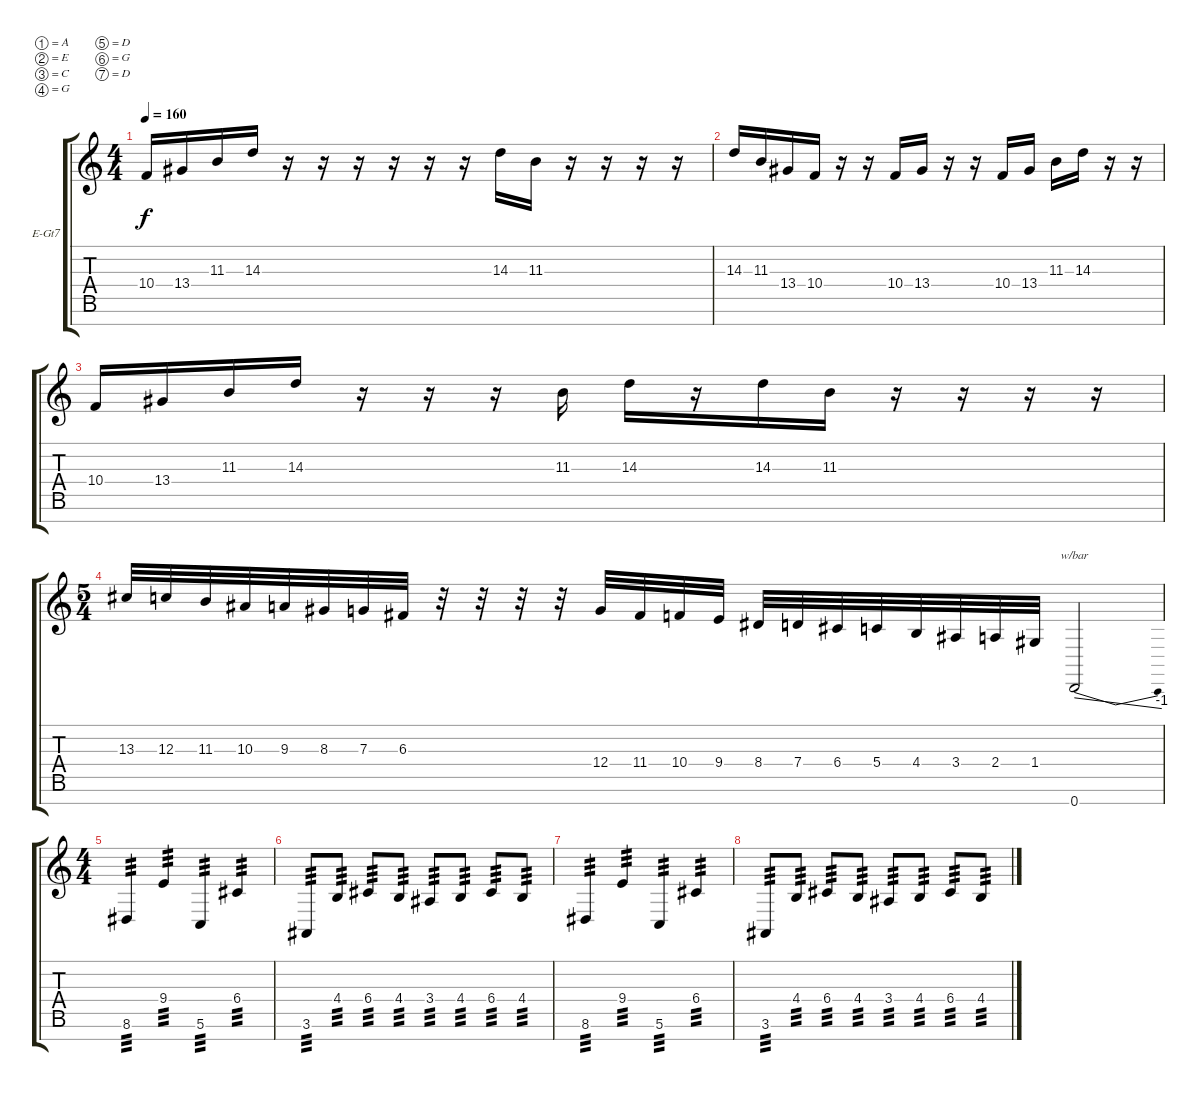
\defaultSystemsLayout 4
\bracketExtendMode groupsimilarinstruments
\firstSystemTrackNameOrientation horizontal
\otherSystemsTrackNameOrientation horizontal
\track ("Electric Guitar" "E-Gt7") {instrument distortionguitar}
\staff {score tabs}
\tuning (A3 E3 C3 G2 D2 G1 D1)
\ts (4 4)
\tempo 160
\clef g2
\ks c
10.4.16{dy f} 13.4.16 11.3.16 14.3.16 r.16 r.16 r.16 r.16 r.16 r.16 14.3.16 11.3.16 r.16 r.16 r.16 r.16 |
14.3.16 11.3.16 13.4.16 10.4.16 r.16 r.16 10.4.16 13.4.16 r.16 r.16 10.4.16 13.4.16 11.3.16 14.3.16 r.16 r.16 |
10.4.16 13.4.16 11.3.16 14.3.16 r.16 r.16 r.16 11.3.16 14.3.16 r.16 14.3.16 11.3.16 r.16 r.16 r.16 r.16 |
\ts (5 4)
13.3.32 12.3.32 11.3.32 10.3.32 9.3.32 8.3.32 7.3.32 6.3.32 r.32 r.32 r.32 r.32 12.4.32 11.4.32 10.4.32 9.4.32 8.4.32 7.4.32 6.4.32 5.4.32 4.4.32 3.4.32 2.4.32 1.4.32 0.7.2{tbe (dive default 0 0 60 -4)} |
\ts (4 4)
8.6.4{tp 3} 9.4.4{tp 3} 5.6.4{tp 3} 6.4.4{tp 3} |
3.6.8{tp 3} 4.4.8{tp 3} 6.4.8{tp 3} 4.4.8{tp 3} 3.4.8{tp 3} 4.4.8{tp 3} 6.4.8{tp 3} 4.4.8{tp 3} |
8.6.4{tp 3} 9.4.4{tp 3} 5.6.4{tp 3} 6.4.4{tp 3} |
3.6.8{tp 3} 4.4.8{tp 3} 6.4.8{tp 3} 4.4.8{tp 3} 3.4.8{tp 3} 4.4.8{tp 3} 6.4.8{tp 3} 4.4.8{tp 3}
